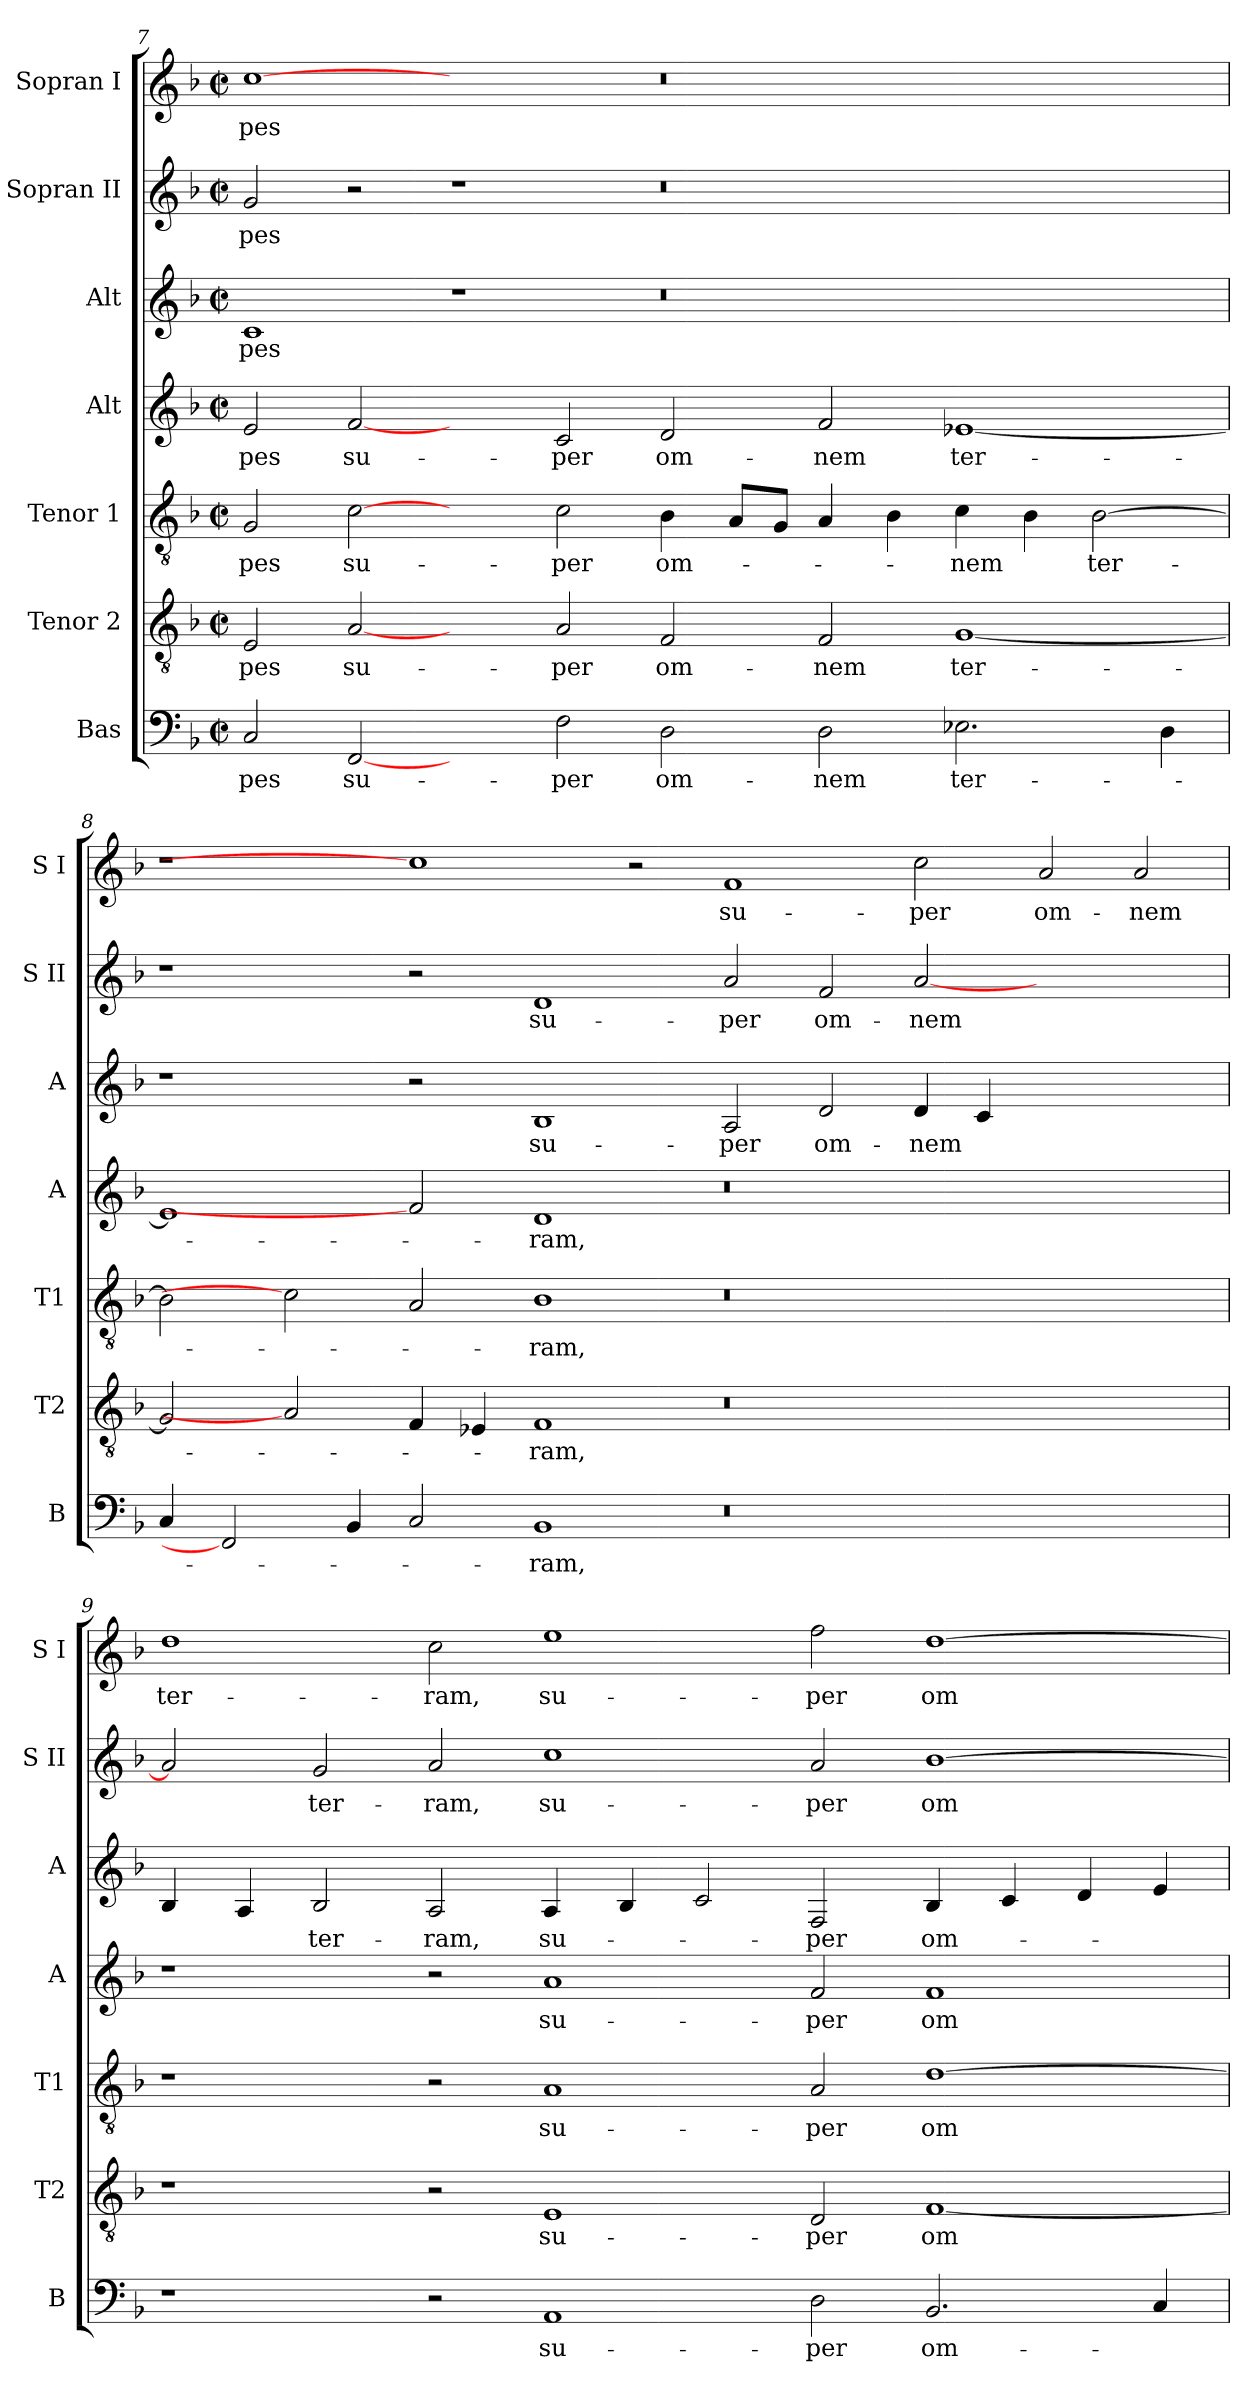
**kern	**text	**kern	**text	**kern	**text	**kern	**text	**kern	**text	**kern	**text	**kern	**text
*part7	*part7	*part6	*part6	*part5	*part5	*part4	*part4	*part3	*part3	*part2	*part2	*part1	*part1
*staff7	*staff7	*staff6	*staff6	*staff5	*staff5	*staff4	*staff4	*staff3	*staff3	*staff2	*staff2	*staff1	*staff1
*I"Bas	*	*I"Tenor 2	*	*I"Tenor 1	*	*I"Alt	*	*I"Alt	*	*I"Sopran II	*	*I"Sopran I	*
*I'B	*	*I'T2	*	*I'T1	*	*I'A	*	*I'A	*	*I'S II	*	*I'S I	*
!!LO:LB:g=z
*clefF4	*	*clefGv2	*	*clefGv2	*	*clefG2	*	*clefG2	*	*clefG2	*	*clefG2	*
*k[b-]	*	*k[b-]	*	*k[b-]	*	*k[b-]	*	*k[b-]	*	*k[b-]	*	*k[b-]	*
*F:	*	*F:	*	*F:	*	*F:	*	*F:	*	*F:	*	*F:	*
*M2/2	*	*M2/2	*	*M2/2	*	*M2/2	*	*M2/2	*	*M2/2	*	*M2/2	*
*met(c|)	*	*met(c|)	*	*met(c|)	*	*met(c|)	*	*met(c|)	*	*met(c|)	*	*met(c|)	*
=7	=7	=7	=7	=7	=7	=7	=7	=7	=7	=7	=7	=7	=7
!	!LO:LY:b	!	!LO:LY:b	!	!LO:LY:b	!	!LO:LY:b	!	!LO:LY:b	!	!LO:LY:b	!	!LO:LY:b
2C/	-pes	2E/	-pes	2G/	-pes	2e/	-pes	1c	-pes	2g/	-pes	[1cc	-pes
!	!LO:LY:b	!	!LO:LY:b	!	!LO:LY:b	!	!LO:LY:b	!	!	!	!	!	!
[2FF	su-	[2A	su-	[2c	su-	[2f	su-	.	.	2r	.	.	.
2ryy	.	2ryy	.	2ryy	.	2ryy	.	1r	.	1r	.	1ryy	.
!	!LO:LY:b	!	!LO:LY:b	!	!LO:LY:b	!	!LO:LY:b	!	!	!	!	!	!
2F\	-per	2A/	-per	2c\	-per	2c/	-per	.	.	.	.	.	.
!	!LO:LY:b	!	!LO:LY:b	!	!LO:LY:b	!	!LO:LY:b	!	!	!	!	!	!
2D\	om-	2F/	om-	4B-\	om-	2d/	om-	0r	.	0r	.	0r	.
.	.	.	.	8A/L	.	.	.	.	.	.	.	.	.
.	.	.	.	8G/J	.	.	.	.	.	.	.	.	.
!	!LO:LY:b	!	!LO:LY:b	!	!	!	!LO:LY:b	!	!	!	!	!	!
2D\	-nem	2F/	-nem	4A/	.	2f/	-nem	.	.	.	.	.	.
.	.	.	.	4B-\	.	.	.	.	.	.	.	.	.
!	!LO:LY:b	!	!LO:LY:b	!	!LO:LY:b	!	!LO:LY:b	!	!	!	!	!	!
2.E-X\	ter-	[1G	ter-	4c\	-nem	[1e-X	ter-	.	.	.	.	.	.
.	.	.	.	4B-\	.	.	.	.	.	.	.	.	.
!	!	!	!	!	!LO:LY:b	!	!	!	!	!	!	!	!
.	.	.	.	[2B-\	ter-	.	.	.	.	.	.	.	.
4D\	.	.	.	.	.	.	.	.	.	.	.	.	.
=8	=8	=8	=8	=8	=8	=8	=8	=8	=8	=8	=8	=8	=8
4C/	.	2G/]	.	2B-\]	.	1e-]	.	1r	.	1r	.	1r	.
2FF]	.	.	.	.	.	.	.	.	.	.	.	.	.
.	.	2A]	.	2c]	.	.	.	.	.	.	.	.	.
4BB-/	.	.	.	.	.	.	.	.	.	.	.	.	.
2C/	.	4F/	.	2A/	.	2f]	.	2r	.	2r	.	1cc]	.
.	.	4E-X/	.	.	.	.	.	.	.	.	.	.	.
!	!LO:LY:b	!	!LO:LY:b	!	!LO:LY:b	!	!LO:LY:b	!	!LO:LY:b	!	!LO:LY:b	!	!
1BB-	-ram,	1F	-ram,	1B-	-ram,	1d	-ram,	1B-	su-	1d	su-	.	.
.	.	.	.	.	.	.	.	.	.	.	.	2r	.
!	!	!	!	!	!	!	!	!	!LO:LY:b	!	!LO:LY:b	!	!LO:LY:b
0r	.	0r	.	0r	.	0r	.	2A/	-per	2a/	-per	1f	su-
!	!	!	!	!	!	!	!	!	!LO:LY:b	!	!LO:LY:b	!	!
.	.	.	.	.	.	.	.	2d/	om-	2f/	om-	.	.
!	!	!	!	!	!	!	!	!	!LO:LY:b	!	!LO:LY:b	!	!LO:LY:b
.	.	.	.	.	.	.	.	4d/	-nem	[2a/	-nem	2cc\	-per
.	.	.	.	.	.	.	.	4c/	.	.	.	.	.
!	!	!	!	!	!	!	!	!	!	!	!	!	!LO:LY:b
.	.	.	.	.	.	.	.	1ryy	.	1ryy	.	2a/	om-
!	!	!	!	!	!	!	!	!	!	!	!	!	!LO:LY:b
2ryy	.	2ryy	.	2ryy	.	2ryy	.	.	.	.	.	2a/	-nem
=9	=9	=9	=9	=9	=9	=9	=9	=9	=9	=9	=9	=9	=9
!	!	!	!	!	!	!	!	!	!	!	!	!	!LO:LY:b
1r	.	1r	.	1r	.	1r	.	4B-/	.	2a/]	.	1dd	ter-
.	.	.	.	.	.	.	.	4A/	.	.	.	.	.
!	!	!	!	!	!	!	!	!	!LO:LY:b	!	!LO:LY:b	!	!
.	.	.	.	.	.	.	.	2B-/	ter-	2g/	ter-	.	.
!	!	!	!	!	!	!	!	!	!LO:LY:b	!	!LO:LY:b	!	!LO:LY:b
2r	.	2r	.	2r	.	2r	.	2A/	-ram,	2a/	-ram,	2cc\	-ram,
!	!LO:LY:b	!	!LO:LY:b	!	!LO:LY:b	!	!LO:LY:b	!	!LO:LY:b	!	!LO:LY:b	!	!LO:LY:b
1AA	su-	1E	su-	1A	su-	1a	su-	4A/	su-	1cc	su-	1ee	su-
.	.	.	.	.	.	.	.	4B-/	.	.	.	.	.
.	.	.	.	.	.	.	.	2c/	.	.	.	.	.
!	!LO:LY:b	!	!LO:LY:b	!	!LO:LY:b	!	!LO:LY:b	!	!LO:LY:b	!	!LO:LY:b	!	!LO:LY:b
2D\	-per	2D/	-per	2A/	-per	2f/	-per	2F/	-per	2a/	-per	2ff\	-per
!	!LO:LY:b	!	!LO:LY:b	!	!LO:LY:b	!	!LO:LY:b	!	!LO:LY:b	!	!LO:LY:b	!	!LO:LY:b
2.BB-/	om-	[1F	om-	[1d	om-	1f	om-	4B-/	om-	[1b-	om-	[1dd	om-
.	.	.	.	.	.	.	.	4c/	.	.	.	.	.
.	.	.	.	.	.	.	.	4d/	.	.	.	.	.
4C/	.	.	.	.	.	.	.	4e/	.	.	.	.	.
=	=	=	=	=	=	=	=	=	=	=	=	=	=
*-	*-	*-	*-	*-	*-	*-	*-	*-	*-	*-	*-	*-	*-
